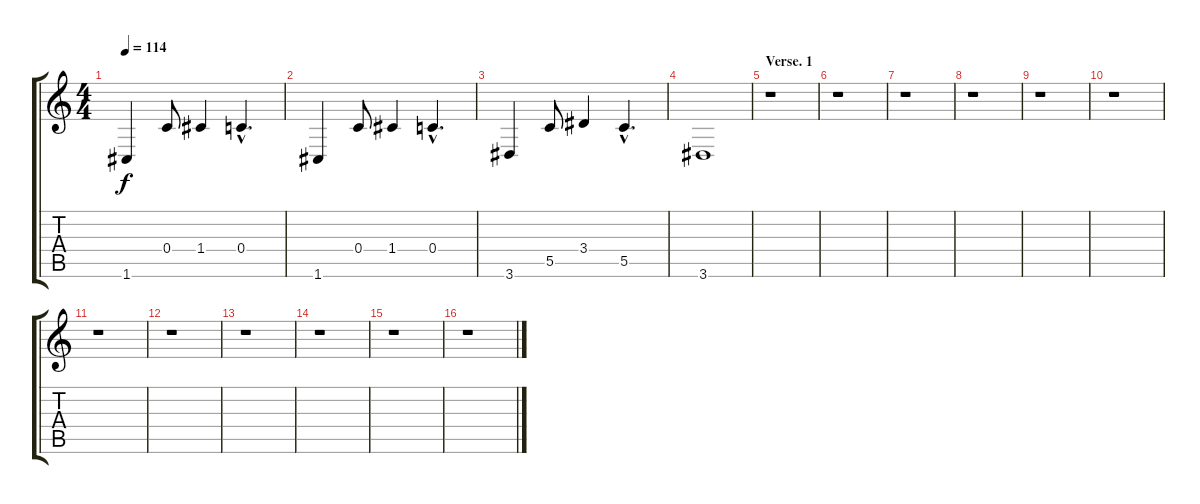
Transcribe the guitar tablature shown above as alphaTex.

\track "" {instrument distortionguitar}
\staff {score tabs}
\tuning (D4 A3 F3 C3 G2 C2) {hide}
\ts (4 4)
\tempo 114
\clef g2
\ks c
1.6.4{dy f} 0.4.8 1.4.4 0.4{hac}.4{d} |
1.6.4 0.4.8 1.4.4 0.4{hac}.4{d} |
3.6.4 5.5.8 3.4.4 5.5{hac}.4{d} |
3.6.1 |
\section ("" "Verse. 1")
r.1 |
r.1 |
r.1 |
r.1 |
r.1 |
r.1 |
r.1 |
r.1 |
r.1 |
r.1 |
r.1 |
r.1
